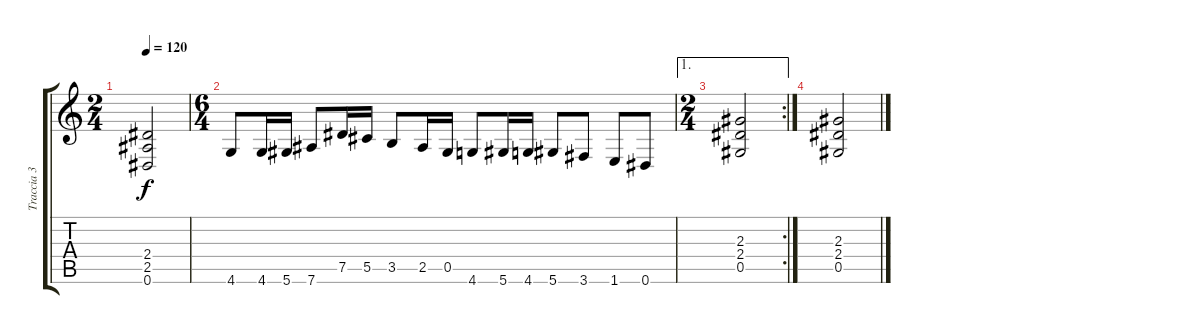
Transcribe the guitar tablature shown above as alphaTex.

\track ("Traccia 3" "Traccia 3") {instrument acousticguitarnylon}
\staff {score tabs}
\tuning (Eb4 Bb3 Gb3 Db3 Ab2 Eb2) {hide}
\ts (2 4)
\tempo 120
\clef g2
\ks c
(2.4 2.5 0.6).2{dy f} |
\ts (6 4)
4.6.8 4.6.16 5.6.16 7.6.8 7.5.16 5.5.16 3.5.8 2.5.16 0.5.16 4.6.8 5.6.16 4.6.16 5.6.8 3.6.8 1.6.8 0.6.8 |
\ae 1
\rc 2
\ts (2 4)
(2.3 2.4 0.5).2 |
(2.3 2.4 0.5).2
